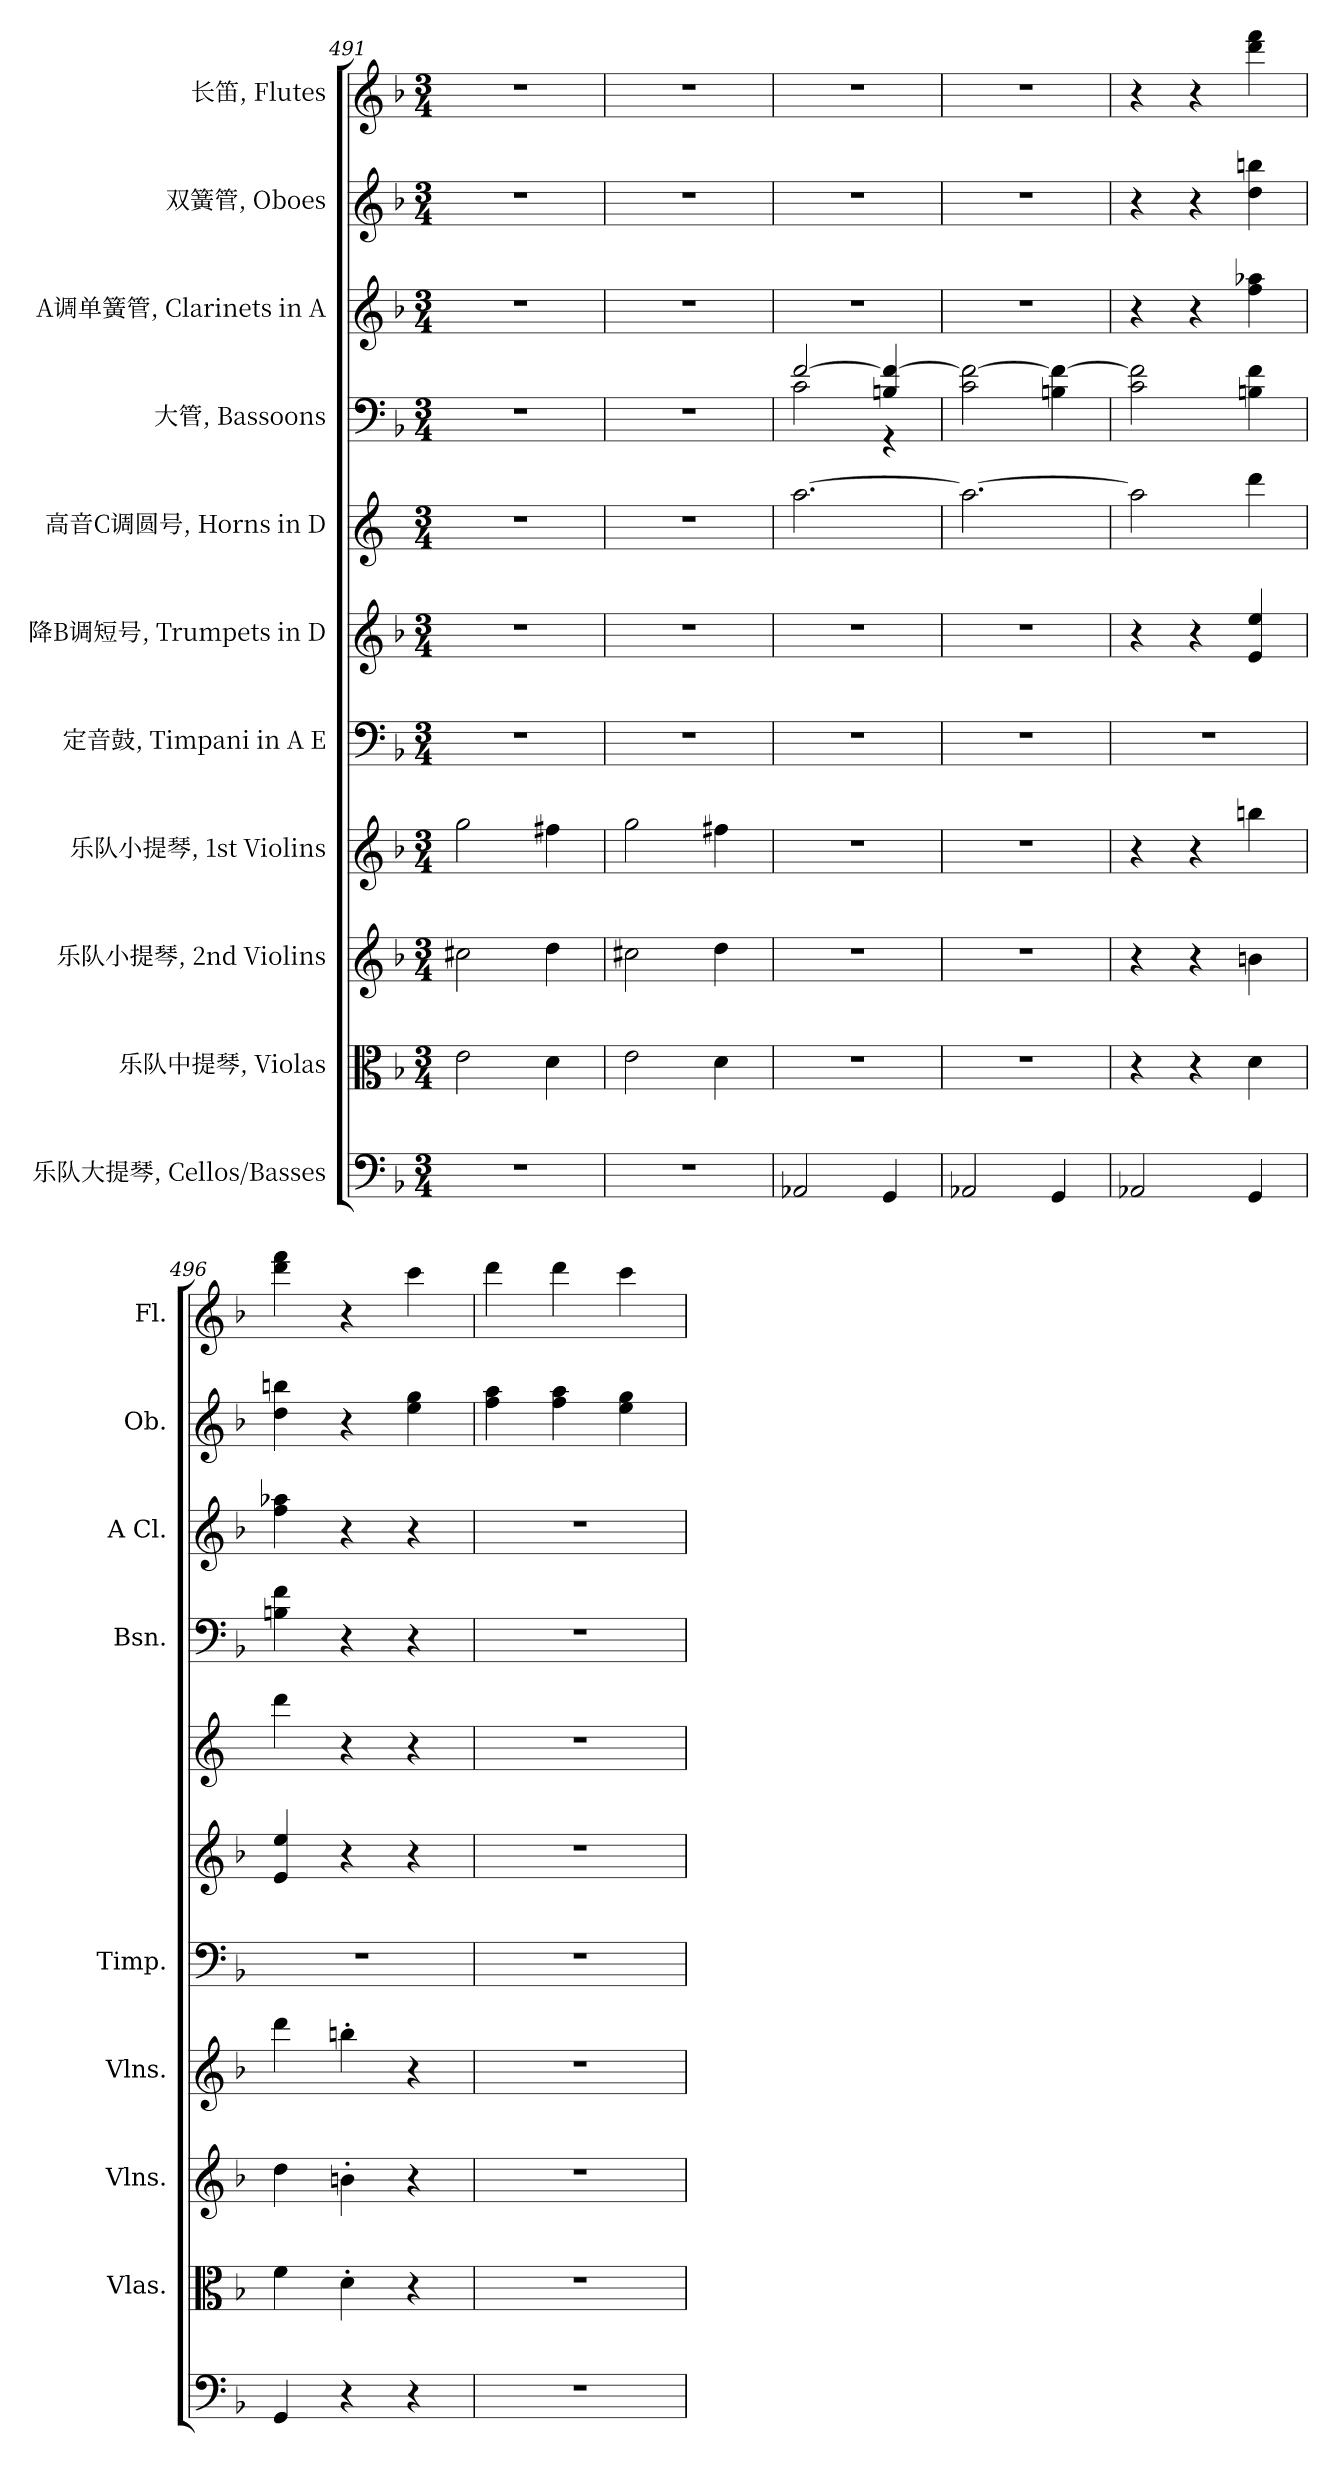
**kern	**kern	**kern	**kern	**kern	**kern	**kern	**kern	**kern	**kern	**kern
*part11	*part10	*part9	*part8	*part7	*part6	*part5	*part4	*part3	*part2	*part1
*staff11	*staff10	*staff9	*staff8	*staff7	*staff6	*staff5	*staff4	*staff3	*staff2	*staff1
*I"乐队大提琴, Cellos/Basses	*I"乐队中提琴, Violas	*I"乐队小提琴, 2nd Violins	*I"乐队小提琴, 1st Violins	*I"定音鼓, Timpani in A E	*I"降B调短号, Trumpets in D	*I"高音C调圆号, Horns in D	*I"大管, Bassoons	*I"A调单簧管, Clarinets in A	*I"双簧管, Oboes	*I"长笛, Flutes
*	*I'Vlas.	*I'Vlns.	*I'Vlns.	*I'Timp.	*	*	*I'Bsn.	*I'A Cl.	*I'Ob.	*I'Fl.
*clefF4	*clefC3	*clefG2	*clefG2	*clefF4	*clefG2	*clefG2	*clefF4	*clefG2	*clefG2	*clefG2
*	*	*	*	*	*ITrd1c2	*ITrd4c7	*	*ITrd2c3	*	*
*k[b-]	*k[b-]	*k[b-]	*k[b-]	*k[b-]	*k[b-e-a-]	*k[b-]	*k[b-]	*k[f#c#]	*k[b-]	*k[b-]
*M3/4	*M3/4	*M3/4	*M3/4	*M3/4	*M3/4	*M3/4	*M3/4	*M3/4	*M3/4	*M3/4
=491	=491	=491	=491	=491	=491	=491	=491	=491	=491	=491
2.r	2e\	2cc#X\	2gg\	2.r	2.r	2.r	2.r	2.r	2.r	2.r
.	4d\	4dd\	4ff#X\	.	.	.	.	.	.	.
!!LO:PB:g=z
=492	=492	=492	=492	=492	=492	=492	=492	=492	=492	=492
2.r	2e\	2cc#X\	2gg\	2.r	2.r	2.r	2.r	2.r	2.r	2.r
.	4d\	4dd\	4ff#X\	.	.	.	.	.	.	.
=493	=493	=493	=493	=493	=493	=493	=493	=493	=493	=493
*	*	*	*	*	*	*	*^	*	*	*
2AA-X/	2.r	2.r	2.r	2.r	2.r	[2.dd\	[2f/	2c\	2.r	2.r	2.r
4GG/	.	.	.	.	.	.	4Bn/ 4f/_	4r	.	.	.
*	*	*	*	*	*	*	*v	*v	*	*	*
=494	=494	=494	=494	=494	=494	=494	=494	=494	=494	=494
2AA-X/	2.r	2.r	2.r	2.r	2.r	2.dd\_	2c\ 2f\_	2.r	2.r	2.r
4GG/	.	.	.	.	.	.	4Bn\ 4f\_	.	.	.
=495	=495	=495	=495	=495	=495	=495	=495	=495	=495	=495
2AA-X/	4r	4r	4r	2.r	4r	2dd\]	2c\ 2f\]	4r	4r	4r
.	4r	4r	4r	.	4r	.	.	4r	4r	4r
4GG/	4d\	4bn\	4bbn\	.	4d/ 4dd/	4gg\	4Bn\ 4f\	4dd\ 4ffn\	4dd\ 4bbn\	4ddd\ 4fff\
=496	=496	=496	=496	=496	=496	=496	=496	=496	=496	=496
4GG/	4f\	4dd\	4ddd\	2.r	4d/ 4dd/	4gg\	4Bn\ 4f\	4dd\ 4ffn\	4dd\ 4bbn\	4ddd\ 4fff\
4r	4d'\	4bn'\	4bbn'\	.	4r	4r	4r	4r	4r	4r
4r	4r	4r	4r	.	4r	4r	4r	4r	4ee\ 4gg\	4ccc\
=497	=497	=497	=497	=497	=497	=497	=497	=497	=497	=497
2.r	2.r	2.r	2.r	2.r	2.r	2.r	2.r	2.r	4ff\ 4aa\	4ddd\
.	.	.	.	.	.	.	.	.	4ff\ 4aa\	4ddd\
.	.	.	.	.	.	.	.	.	4ee\ 4gg\	4ccc\
=	=	=	=	=	=	=	=	=	=	=
*-	*-	*-	*-	*-	*-	*-	*-	*-	*-	*-
